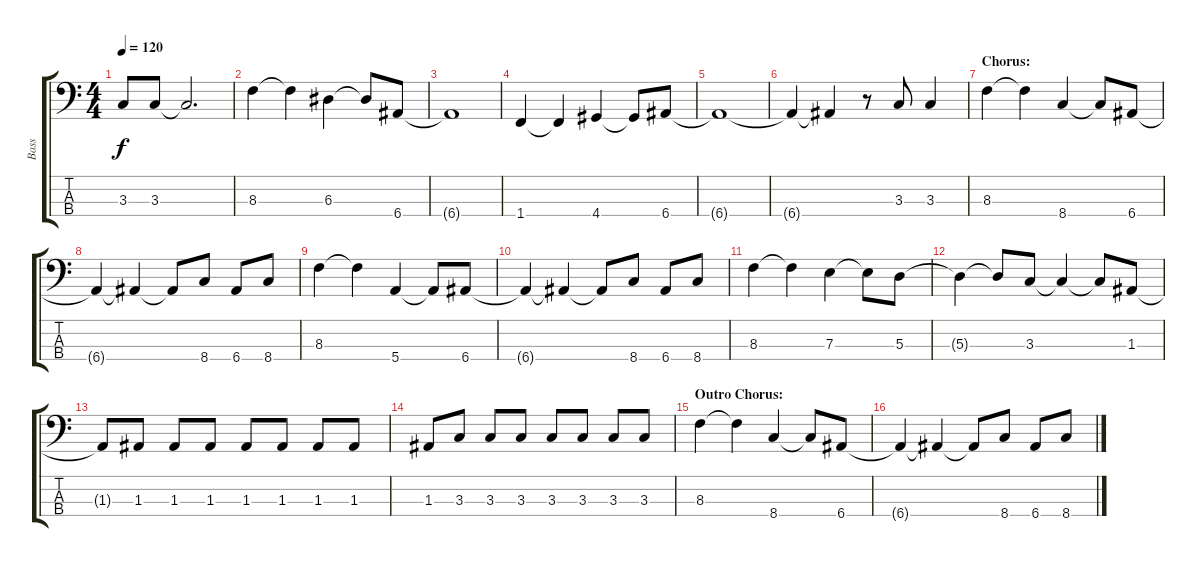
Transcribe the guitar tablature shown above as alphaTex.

\track ("Bass" "Bass") {instrument electricbassfinger}
\staff {score tabs}
\tuning (G2 D2 A1 E1) {hide}
\ts (4 4)
\tempo 120
\clef f4
\ks c
3.3.8{dy f} 3.3.8 3.3{t}.2{d} |
8.3.4 8.3{t}.4 6.3.4 6.3{t}.8 6.4.8 |
6.4{t}.1 |
1.4.4 1.4{t}.4 4.4.4 4.4{t}.8 6.4.8 |
6.4{t}.1 |
6.4{t}.4 6.4{t}.4 r.8 3.3.8 3.3.4 |
\section ("" "Chorus:")
8.3.4 8.3{t}.4 8.4.4 8.4{t}.8 6.4.8 |
6.4{t}.4 6.4{t}.4 6.4{t}.8 8.4.8 6.4.8 8.4.8 |
8.3.4 8.3{t}.4 5.4.4 5.4{t}.8 6.4.8 |
6.4{t}.4 6.4{t}.4 6.4{t}.8 8.4.8 6.4.8 8.4.8 |
8.3.4 8.3{t}.4 7.3.4 7.3{t}.8 5.3.8 |
5.3{t}.4 5.3{t}.8 3.3.8 3.3{t}.4 3.3{t}.8 1.3.8 |
1.3{t}.8 1.3.8 1.3.8 1.3.8 1.3.8 1.3.8 1.3.8 1.3.8 |
1.3.8 3.3.8 3.3.8 3.3.8 3.3.8 3.3.8 3.3.8 3.3.8 |
\section ("" "Outro Chorus:")
8.3.4 8.3{t}.4 8.4.4 8.4{t}.8 6.4.8 |
6.4{t}.4 6.4{t}.4 6.4{t}.8 8.4.8 6.4.8 8.4.8
